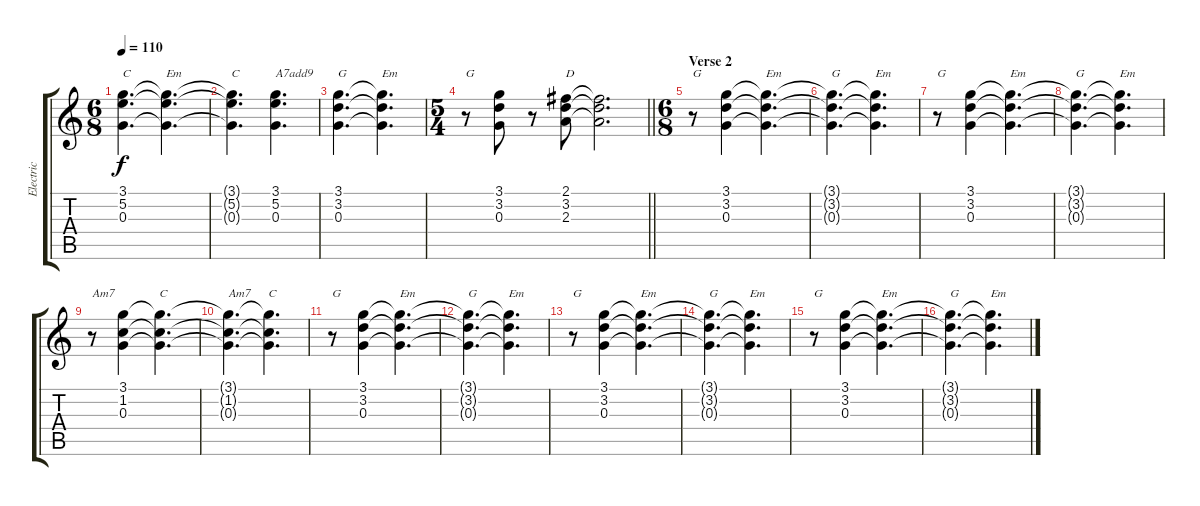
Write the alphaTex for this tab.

\track ("Electric" "Electric") {instrument overdrivenguitar}
\staff {score tabs}
\tuning (E4 B3 G3 D3 A2 E2) {hide}
\ts (6 8)
\tempo 110
\clef g2
\ks c
(3.1 5.2 0.3).4{d txt "C" dy f} (3.1{t} 5.2{t} 0.3{t}).4{d txt "Em"} |
(3.1{t} 5.2{t} 0.3{t}).4{d txt "C"} (3.1 5.2 0.3).4{d txt "A7add9"} |
(3.1 3.2 0.3).4{d txt "G"} (3.1{t} 3.2{t} 0.3{t}).4{d txt "Em"} |
\ts (5 4)
\barLineRight lightlight
r.8{txt "G"} (3.1 3.2 0.3).8 r.8 (2.1 3.2 2.3).8{txt "D"} (2.1{t} 3.2{t} 2.3{t}).2{d} |
\ts (6 8)
\section ("" "Verse 2")
r.8{txt "G"} (3.1 3.2 0.3).4 (3.1{t} 3.2{t} 0.3{t}).4{d txt "Em"} |
(3.1{t} 3.2{t} 0.3{t}).4{d txt "G"} (3.1{t} 3.2{t} 0.3{t}).4{d txt "Em"} |
r.8{txt "G"} (3.1 3.2 0.3).4 (3.1{t} 3.2{t} 0.3{t}).4{d txt "Em"} |
(3.1{t} 3.2{t} 0.3{t}).4{d txt "G"} (3.1{t} 3.2{t} 0.3{t}).4{d txt "Em"} |
r.8{txt "Am7"} (3.1 1.2 0.3).4 (3.1{t} 1.2{t} 0.3{t}).4{d txt "C"} |
(3.1{t} 1.2{t} 0.3{t}).4{d txt "Am7"} (3.1{t} 1.2{t} 0.3{t}).4{d txt "C"} |
r.8{txt "G"} (3.1 3.2 0.3).4 (3.1{t} 3.2{t} 0.3{t}).4{d txt "Em"} |
(3.1{t} 3.2{t} 0.3{t}).4{d txt "G"} (3.1{t} 3.2{t} 0.3{t}).4{d txt "Em"} |
r.8{txt "G"} (3.1 3.2 0.3).4 (3.1{t} 3.2{t} 0.3{t}).4{d txt "Em"} |
(3.1{t} 3.2{t} 0.3{t}).4{d txt "G"} (3.1{t} 3.2{t} 0.3{t}).4{d txt "Em"} |
r.8{txt "G"} (3.1 3.2 0.3).4 (3.1{t} 3.2{t} 0.3{t}).4{d txt "Em"} |
(3.1{t} 3.2{t} 0.3{t}).4{d txt "G"} (3.1{t} 3.2{t} 0.3{t}).4{d txt "Em"}
